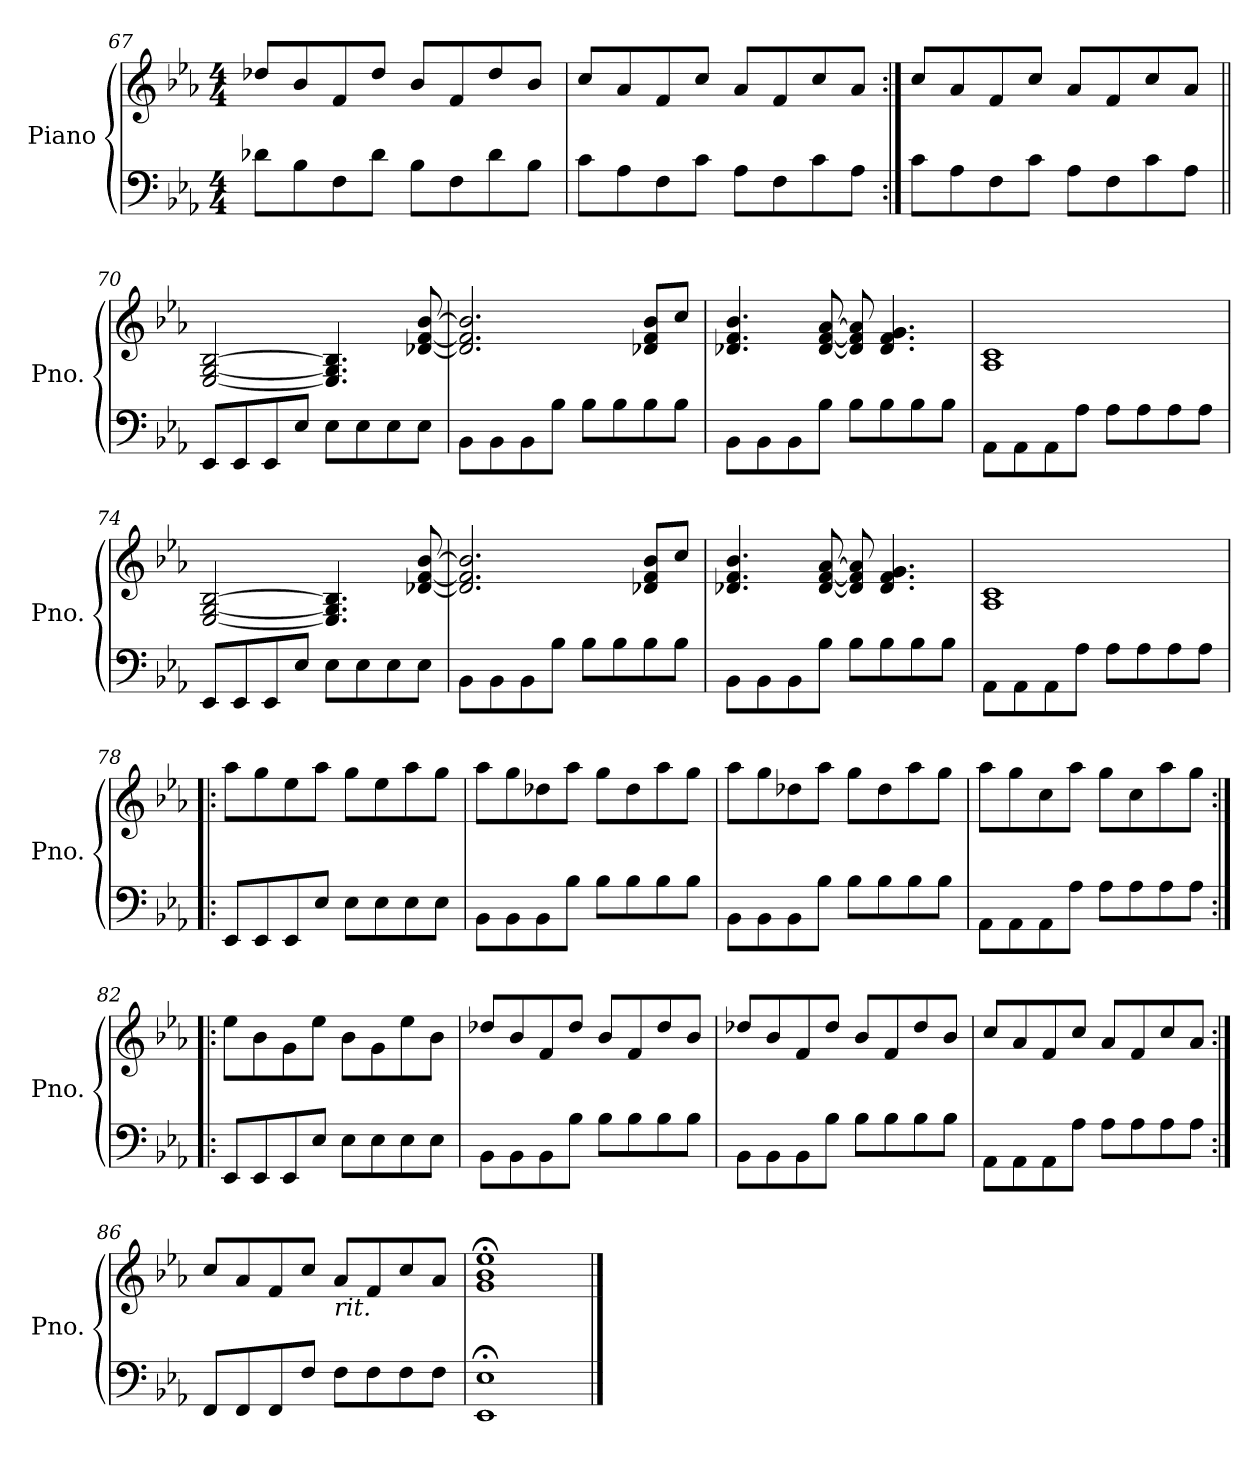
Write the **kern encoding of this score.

**kern	**kern
*part1	*part1
*staff2	*staff1
*I"Piano	*
*I'Pno.	*
*clefF4	*clefG2
*k[b-e-a-]	*k[b-e-a-]
*M4/4	*M4/4
=67	=67
8d-X\L	8dd-X/L
8B-\	8b-/
8F\	8f/
8d-\J	8dd-/J
8B-\L	8b-/L
8F\	8f/
8d-\	8dd-/
8B-\J	8b-/J
!!LO:PB:g=z
=68	=68
8c\L	8cc/L
8A-\	8a-/
8F\	8f/
8c\J	8cc/J
8A-\L	8a-/L
8F\	8f/
8c\	8cc/
8A-\J	8a-/J
=69:|!	=69:|!
8c\L	8cc/L
8A-\	8a-/
8F\	8f/
8c\J	8cc/J
8A-\L	8a-/L
8F\	8f/
8c\	8cc/
8A-\J	8a-/J
=70||	=70||
8EE-/L	[2E-/ [2G/ [2B-/
8EE-/	.
8EE-/	.
8E-/J	.
8E-\L	4.E-/] 4.G/] 4.B-/]
8E-\	.
8E-\	.
8E-\J	[8d-X/ [8f/ [8b-/
=71	=71
8BB-\L	2.d-/] 2.f/] 2.b-/]
8BB-\	.
8BB-\	.
8B-\J	.
8B-\L	.
8B-\	.
8B-\	8d-X/ 8f/ 8b-/L
8B-\J	8cc/J
=72	=72
8BB-\L	4.d-X/ 4.f/ 4.b-/
8BB-\	.
8BB-\	.
8B-\J	[8d-/ [8f/ [8a-/
8B-\L	8d-/] 8f/] 8a-/]
8B-\	4.d-/ 4.f/ 4.g/
8B-\	.
8B-\J	.
!!LO:LB:g=z
=73	=73
8AA-\L	1A- 1c
8AA-\	.
8AA-\	.
8A-\J	.
8A-\L	.
8A-\	.
8A-\	.
8A-\J	.
=74	=74
8EE-/L	[2E-/ [2G/ [2B-/
8EE-/	.
8EE-/	.
8E-/J	.
8E-\L	4.E-/] 4.G/] 4.B-/]
8E-\	.
8E-\	.
8E-\J	[8d-X/ [8f/ [8b-/
=75	=75
8BB-\L	2.d-/] 2.f/] 2.b-/]
8BB-\	.
8BB-\	.
8B-\J	.
8B-\L	.
8B-\	.
8B-\	8d-X/ 8f/ 8b-/L
8B-\J	8cc/J
=76	=76
8BB-\L	4.d-X/ 4.f/ 4.b-/
8BB-\	.
8BB-\	.
8B-\J	[8d-/ [8f/ [8a-/
8B-\L	8d-/] 8f/] 8a-/]
8B-\	4.d-/ 4.f/ 4.g/
8B-\	.
8B-\J	.
=77	=77
8AA-\L	1A- 1c
8AA-\	.
8AA-\	.
8A-\J	.
8A-\L	.
8A-\	.
8A-\	.
8A-\J	.
!!LO:LB:g=z
=78!|:	=78!|:
8EE-/L	8aa-\L
8EE-/	8gg\
8EE-/	8ee-\
8E-/J	8aa-\J
8E-\L	8gg\L
8E-\	8ee-\
8E-\	8aa-\
8E-\J	8gg\J
=79	=79
8BB-\L	8aa-\L
8BB-\	8gg\
8BB-\	8dd-X\
8B-\J	8aa-\J
8B-\L	8gg\L
8B-\	8dd-\
8B-\	8aa-\
8B-\J	8gg\J
=80	=80
8BB-\L	8aa-\L
8BB-\	8gg\
8BB-\	8dd-X\
8B-\J	8aa-\J
8B-\L	8gg\L
8B-\	8dd-\
8B-\	8aa-\
8B-\J	8gg\J
=81	=81
8AA-\L	8aa-\L
8AA-\	8gg\
8AA-\	8cc\
8A-\J	8aa-\J
8A-\L	8gg\L
8A-\	8cc\
8A-\	8aa-\
8A-\J	8gg\J
!!LO:LB:g=z
=82:|!|:	=82:|!|:
8EE-/L	8ee-\L
8EE-/	8b-\
8EE-/	8g\
8E-/J	8ee-\J
8E-\L	8b-\L
8E-\	8g\
8E-\	8ee-\
8E-\J	8b-\J
=83	=83
8BB-\L	8dd-X/L
8BB-\	8b-/
8BB-\	8f/
8B-\J	8dd-/J
8B-\L	8b-/L
8B-\	8f/
8B-\	8dd-/
8B-\J	8b-/J
=84	=84
8BB-\L	8dd-X/L
8BB-\	8b-/
8BB-\	8f/
8B-\J	8dd-/J
8B-\L	8b-/L
8B-\	8f/
8B-\	8dd-/
8B-\J	8b-/J
=85	=85
8AA-\L	8cc/L
8AA-\	8a-/
8AA-\	8f/
8A-\J	8cc/J
8A-\L	8a-/L
8A-\	8f/
8A-\	8cc/
8A-\J	8a-/J
=86:|!	=86:|!
8FF/L	8cc/L
8FF/	8a-/
8FF/	8f/
8F/J	8cc/J
!	!LO:TX:b:i:t=rit.
8F\L	8a-/L
*	*MM130
8F\	8f/
*	*MM115
8F\	8cc/
*	*MM100
8F\J	8a-/J
=87	=87
1EE-;< 1E-;<	1g;< 1b-;< 1ee-;<
==	==
*-	*-
